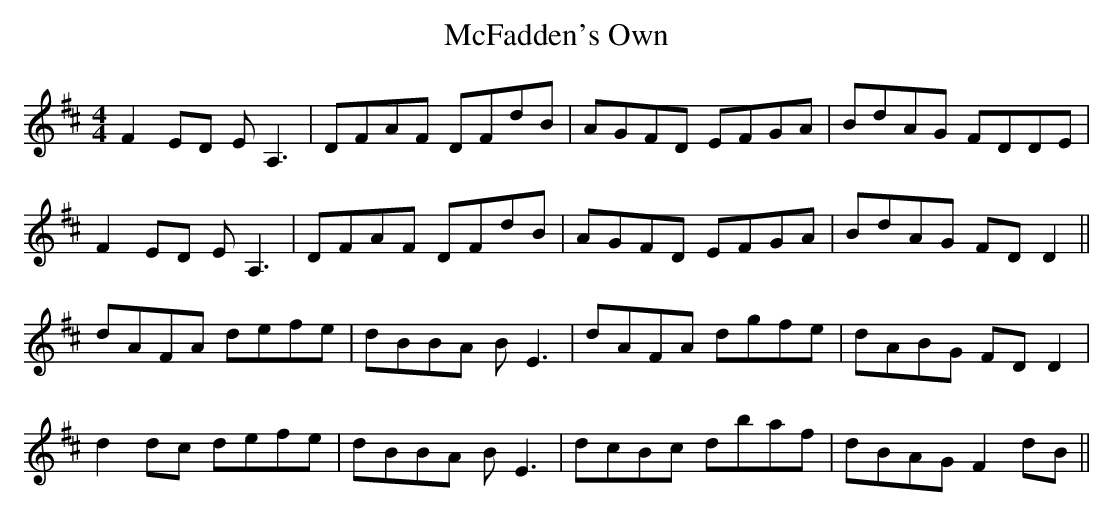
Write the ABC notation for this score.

X:1
T: McFadden's Own
M: 4/4
L: 1/8
K: Dmaj
F2ED EA,3|DFAF DFdB|AGFD EFGA|BdAG FDDE|
F2ED EA,3|DFAF DFdB|AGFD EFGA|BdAG FDD2||
dAFA defe|dBBA BE3|dAFA dgfe|dABG FDD2|
d2dc defe|dBBA BE3|dcBc dbaf|dBAG F2dB||
